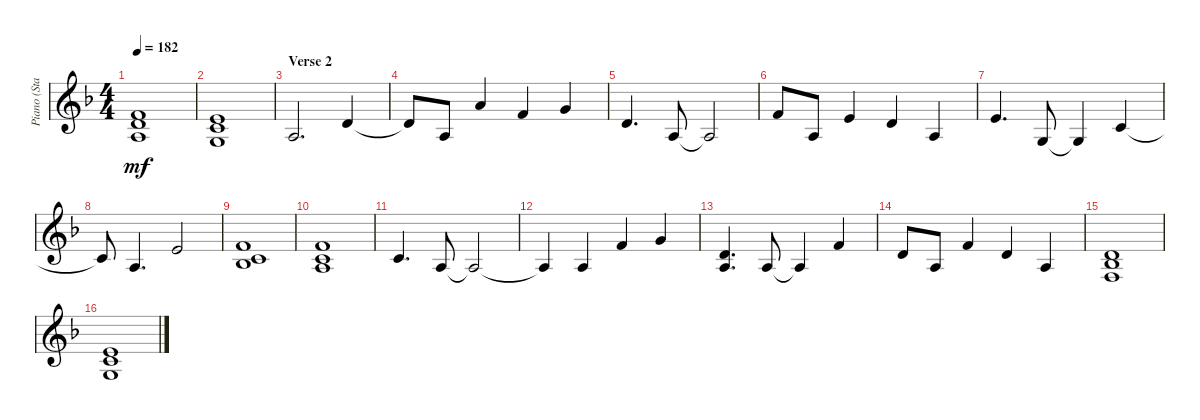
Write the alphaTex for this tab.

\track ("Piano (Staff 1)" "Piano (Sta") {instrument acousticgrandpiano}
\staff {score}
\tuning (E4 B3 G3 D3 A2 E2 B1) {hide}
\ts (4 4)
\tempo 182
\clef g2
\ks f
(1.1 3.2 2.3).1{dy mf} |
(0.1 1.2 0.3).1 |
\section ("" "Verse 2")
2.3.2{d} 3.2.4 |
3.2{t}.8 2.3.8 5.1.4 1.1.4 3.1.4 |
3.2.4{d} 2.3.8 2.3{t}.2 |
1.1.8 2.3.8 0.1.4 3.2.4 2.3.4 |
0.1.4{d} 0.3.8 0.3{t}.4 1.2.4 |
1.2{t}.8 2.3.4{d} 0.1.2 |
(1.1 1.2 3.3).1 |
(1.1 1.2 2.3).1 |
1.2.4{d} 2.3.8 2.3{t}.2 |
2.3{t}.4 2.3.4 1.1.4 3.1.4 |
(3.2 2.3).4{d} 2.3.8 2.3{t}.4 1.1.4 |
3.2.8 2.3.8 1.1.4 3.2.4 2.3.4 |
(3.2 3.3 3.4).1 |
(0.1 1.2 0.3).1
